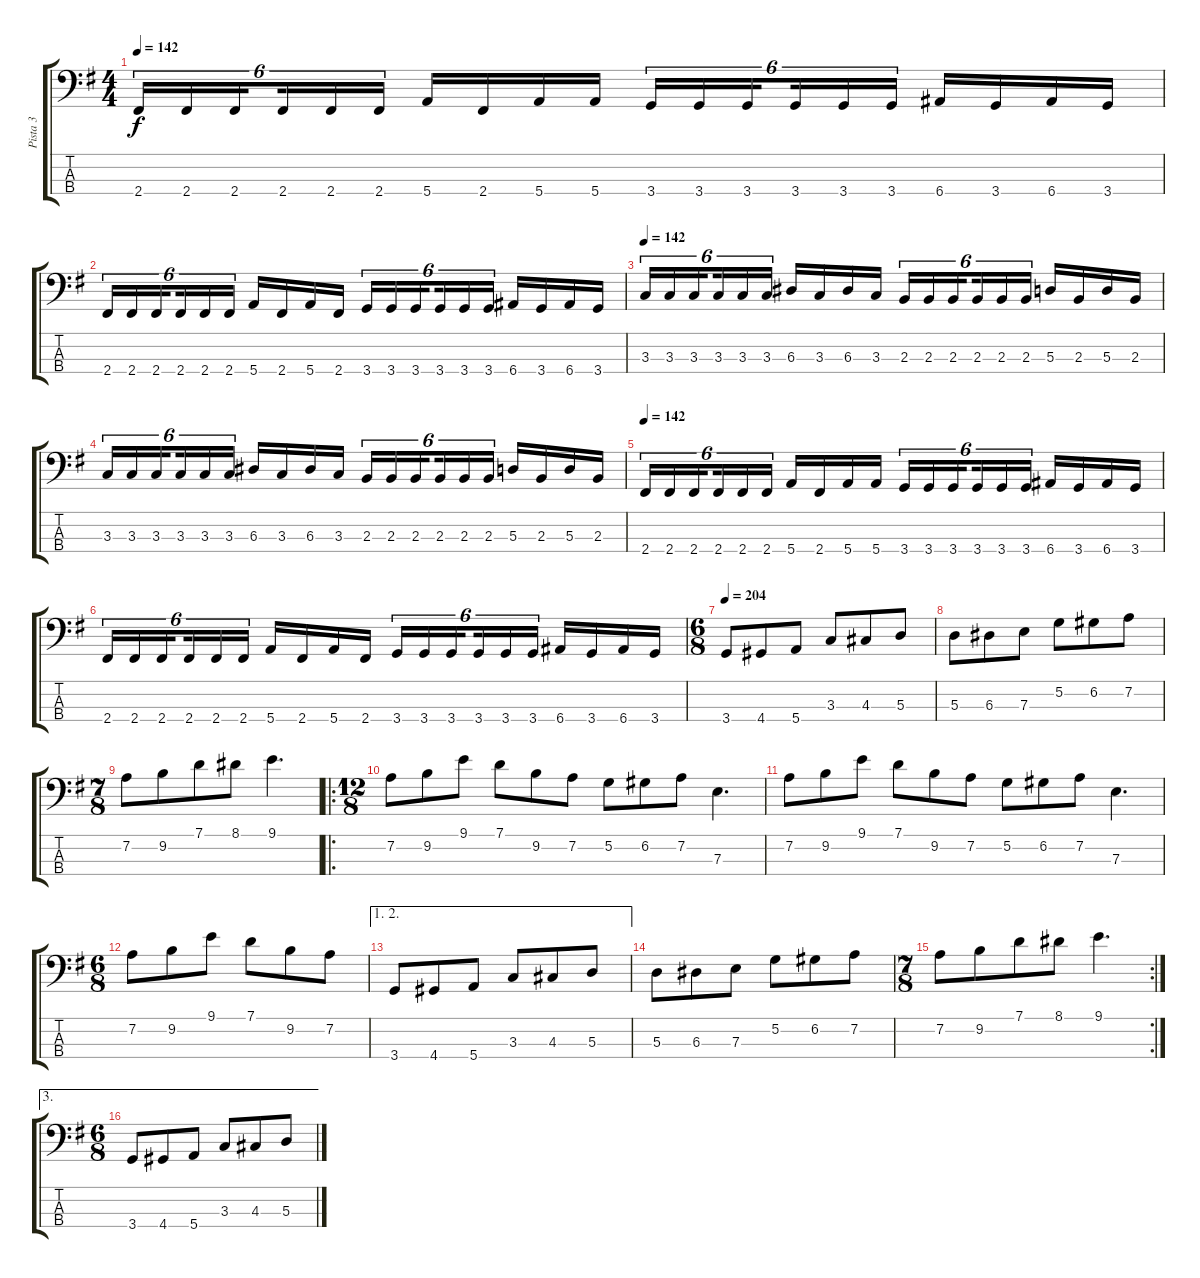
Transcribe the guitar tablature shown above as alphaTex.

\track ("Pista 3" "Pista 3") {instrument electricbassfinger}
\staff {score tabs}
\tuning (G2 D2 A1 E1) {hide}
\ts (4 4)
\tempo 142
\clef f4
\ks g
2.4.16{tu (6 4) dy f} 2.4.16{tu (6 4)} 2.4.16{tu (6 4) beam splitsecondary} 2.4.16{tu (6 4)} 2.4.16{tu (6 4)} 2.4.16{tu (6 4)} 5.4.16 2.4.16 5.4.16 5.4.16 3.4.16{tu (6 4)} 3.4.16{tu (6 4)} 3.4.16{tu (6 4) beam splitsecondary} 3.4.16{tu (6 4)} 3.4.16{tu (6 4)} 3.4.16{tu (6 4)} 6.4.16 3.4.16 6.4.16 3.4.16 |
2.4.16{tu (6 4)} 2.4.16{tu (6 4)} 2.4.16{tu (6 4) beam splitsecondary} 2.4.16{tu (6 4)} 2.4.16{tu (6 4)} 2.4.16{tu (6 4)} 5.4.16 2.4.16 5.4.16 2.4.16 3.4.16{tu (6 4)} 3.4.16{tu (6 4)} 3.4.16{tu (6 4) beam splitsecondary} 3.4.16{tu (6 4)} 3.4.16{tu (6 4)} 3.4.16{tu (6 4)} 6.4.16 3.4.16 6.4.16 3.4.16 |
\tempo 142
3.3.16{tu (6 4)} 3.3.16{tu (6 4)} 3.3.16{tu (6 4) beam splitsecondary} 3.3.16{tu (6 4)} 3.3.16{tu (6 4)} 3.3.16{tu (6 4)} 6.3.16 3.3.16 6.3.16 3.3.16 2.3.16{tu (6 4)} 2.3.16{tu (6 4)} 2.3.16{tu (6 4) beam splitsecondary} 2.3.16{tu (6 4)} 2.3.16{tu (6 4)} 2.3.16{tu (6 4)} 5.3.16 2.3.16 5.3.16 2.3.16 |
3.3.16{tu (6 4)} 3.3.16{tu (6 4)} 3.3.16{tu (6 4) beam splitsecondary} 3.3.16{tu (6 4)} 3.3.16{tu (6 4)} 3.3.16{tu (6 4)} 6.3.16 3.3.16 6.3.16 3.3.16 2.3.16{tu (6 4)} 2.3.16{tu (6 4)} 2.3.16{tu (6 4) beam splitsecondary} 2.3.16{tu (6 4)} 2.3.16{tu (6 4)} 2.3.16{tu (6 4)} 5.3.16 2.3.16 5.3.16 2.3.16 |
\tempo 142
2.4.16{tu (6 4)} 2.4.16{tu (6 4)} 2.4.16{tu (6 4) beam splitsecondary} 2.4.16{tu (6 4)} 2.4.16{tu (6 4)} 2.4.16{tu (6 4)} 5.4.16 2.4.16 5.4.16 5.4.16 3.4.16{tu (6 4)} 3.4.16{tu (6 4)} 3.4.16{tu (6 4) beam splitsecondary} 3.4.16{tu (6 4)} 3.4.16{tu (6 4)} 3.4.16{tu (6 4)} 6.4.16 3.4.16 6.4.16 3.4.16 |
2.4.16{tu (6 4)} 2.4.16{tu (6 4)} 2.4.16{tu (6 4) beam splitsecondary} 2.4.16{tu (6 4)} 2.4.16{tu (6 4)} 2.4.16{tu (6 4)} 5.4.16 2.4.16 5.4.16 2.4.16 3.4.16{tu (6 4)} 3.4.16{tu (6 4)} 3.4.16{tu (6 4) beam splitsecondary} 3.4.16{tu (6 4)} 3.4.16{tu (6 4)} 3.4.16{tu (6 4)} 6.4.16 3.4.16 6.4.16 3.4.16 |
\ts (6 8)
\tempo 204
3.4.8 4.4.8 5.4.8 3.3.8 4.3.8 5.3.8 |
5.3.8 6.3.8 7.3.8 5.2.8 6.2.8 7.2.8 |
\ts (7 8)
7.2.8 9.2.8 7.1.8 8.1.8 9.1.4{d} |
\ro
\ts (12 8)
7.2.8 9.2.8 9.1.8 7.1.8 9.2.8 7.2.8 5.2.8 6.2.8 7.2.8 7.3.4{d} |
7.2.8 9.2.8 9.1.8 7.1.8 9.2.8 7.2.8 5.2.8 6.2.8 7.2.8 7.3.4{d} |
\ts (6 8)
7.2.8 9.2.8 9.1.8 7.1.8 9.2.8 7.2.8 |
\ae (1 2)
3.4.8 4.4.8 5.4.8 3.3.8 4.3.8 5.3.8 |
5.3.8 6.3.8 7.3.8 5.2.8 6.2.8 7.2.8 |
\rc 2
\ts (7 8)
7.2.8 9.2.8 7.1.8 8.1.8 9.1.4{d} |
\ae 3
\ts (6 8)
3.4.8 4.4.8 5.4.8 3.3.8 4.3.8 5.3.8
